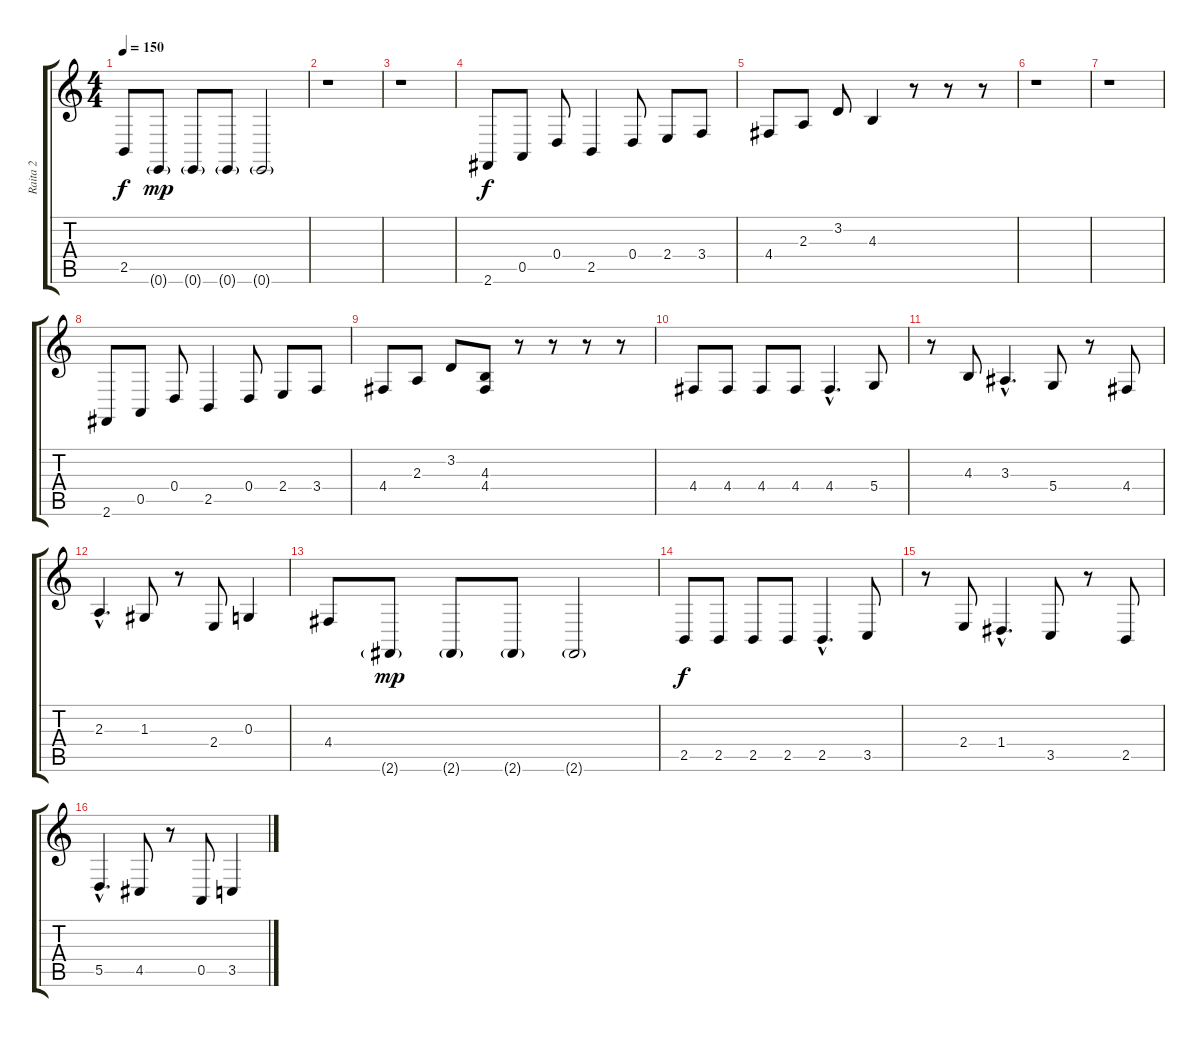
\track ("Raita 2" "Raita 2") {instrument acousticgrandpiano}
\staff {score tabs}
\tuning (E4 B3 G3 D3 A2 E2) {hide}
\ts (4 4)
\tempo 150
\clef g2
\ks c
2.5.8{dy f} 0.6{g}.8{dy mp} 0.6{g}.8 0.6{g}.8 0.6{g}.2 |
r.1 |
r.1 |
2.6.8{dy f} 0.5.8 0.4.8 2.5.4 0.4.8 2.4.8 3.4.8 |
4.4.8 2.3.8 3.2.8 4.3.4 r.8 r.8 r.8 |
r.1 |
r.1 |
2.6.8 0.5.8 0.4.8 2.5.4 0.4.8 2.4.8 3.4.8 |
4.4.8 2.3.8 3.2.8 (4.3 4.4).8 r.8 r.8 r.8 r.8 |
4.4.8 4.4.8 4.4.8 4.4.8 4.4{hac}.4{d} 5.4.8 |
r.8 4.3.8 3.3{hac}.4{d} 5.4.8 r.8 4.4.8 |
2.3{hac}.4{d} 1.3.8 r.8 2.4.8 0.3.4 |
4.4.8 2.6{g}.8{dy mp} 2.6{g}.8 2.6{g}.8 2.6{g}.2 |
2.5.8{dy f} 2.5.8 2.5.8 2.5.8 2.5{hac}.4{d} 3.5.8 |
r.8 2.4.8 1.4{hac}.4{d} 3.5.8 r.8 2.5.8 |
5.5{hac}.4{d} 4.5.8 r.8 0.5.8 3.5.4
